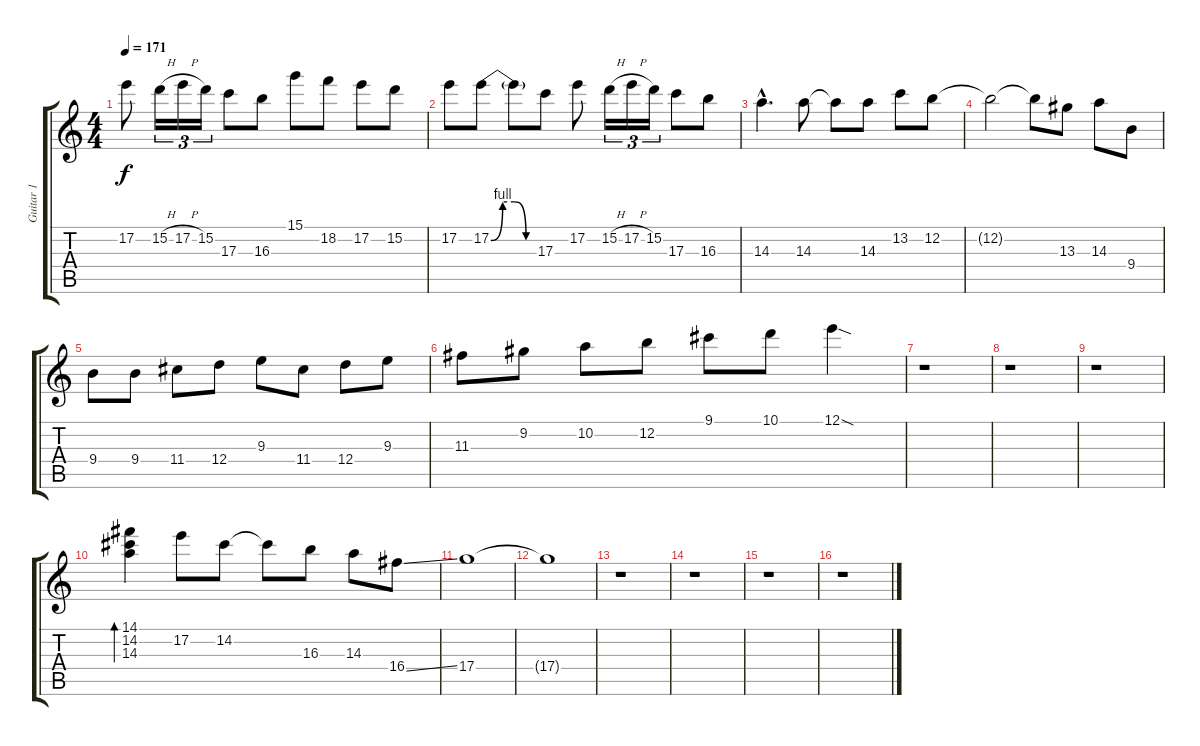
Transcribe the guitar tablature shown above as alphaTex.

\track ("Guitar 1" "Guitar 1") {instrument electricguitarclean}
\staff {score tabs}
\tuning (E4 B3 G3 D3 A2 E2) {hide}
\ts (4 4)
\tempo 171
\clef g2
\ks c
17.2.8{dy f} 15.2{h}.16{tu (3 2)} 17.2{h}.16{tu (3 2)} 15.2.16{tu (3 2)} 17.3.8 16.3.8 15.1.8 18.2.8 17.2.8 15.2.8 |
17.2.8 17.2{be (custom 0 0 15 4 30 4 45 0 60 0)}.8 17.2{t}.8 17.3.8 17.2.8 15.2{h}.16{tu (3 2)} 17.2{h}.16{tu (3 2)} 15.2.16{tu (3 2)} 17.3.8 16.3.8 |
14.3{hac}.4{d} 14.3.8 14.3{t}.8 14.3.8 13.2.8 12.2.8 |
12.2{t}.2 12.2{t}.8 13.3.8 14.3.8 9.4.8 |
9.4.8 9.4.8 11.4.8 12.4.8 9.3.8 11.4.8 12.4.8 9.3.8 |
11.3.8 9.2.8 10.2.8 12.2.8 9.1.8 10.1.8 12.1{sod}.4 |
r.1 |
r.1 |
r.1 |
(14.1 14.2 14.3).4{bd 240 instrument electricguitarclean} 17.2.8 14.2.8 14.2{t}.8 16.3.8 14.3.8 16.4{ss}.8 |
17.4.1 |
17.4{t}.1 |
r.1 |
r.1 |
r.1 |
r.1
